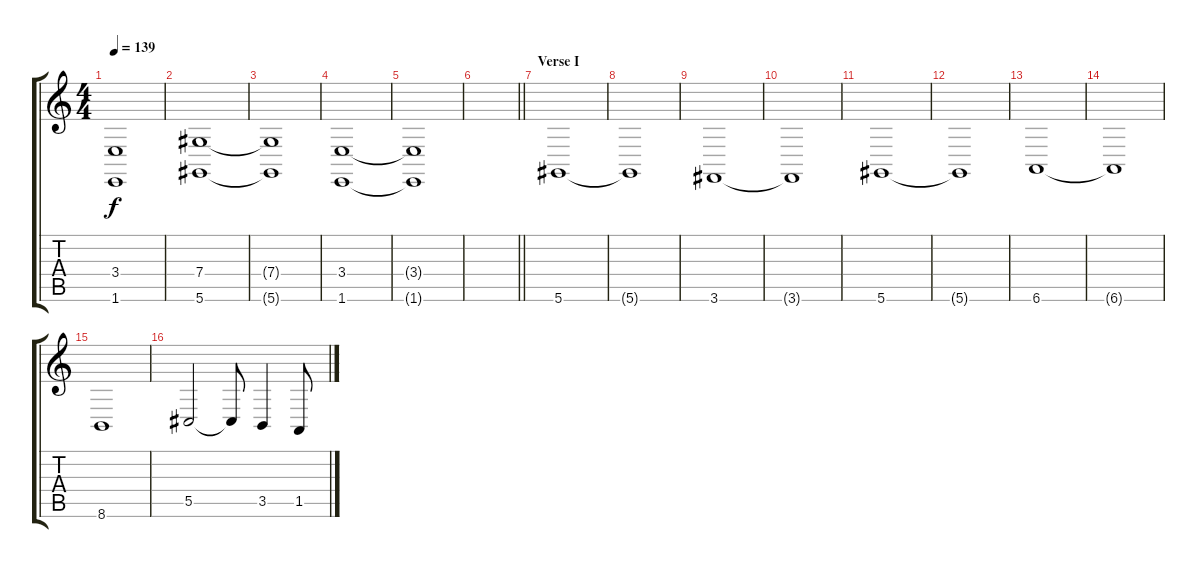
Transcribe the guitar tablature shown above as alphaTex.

\track "" {instrument stringensemble1}
\staff {score tabs}
\tuning (Eb4 Bb3 Gb3 Db3 Ab2 Eb2) {hide}
\ts (4 4)
\tempo 139
\clef g2
\ks c
(3.4{t} 1.6{t}).1{dy f} |
(7.4 5.6).1 |
(7.4{t} 5.6{t}).1 |
(3.4 1.6).1 |
(3.4{t} 1.6{t}).1 |
\barLineRight lightlight
|
\section ("" "Verse I")
5.6.1 |
5.6{t}.1 |
3.6.1 |
3.6{t}.1 |
5.6.1 |
5.6{t}.1 |
6.6.1 |
6.6{t}.1 |
8.6.1 |
5.5.2 5.5{t}.8 3.5.4 1.5.8
